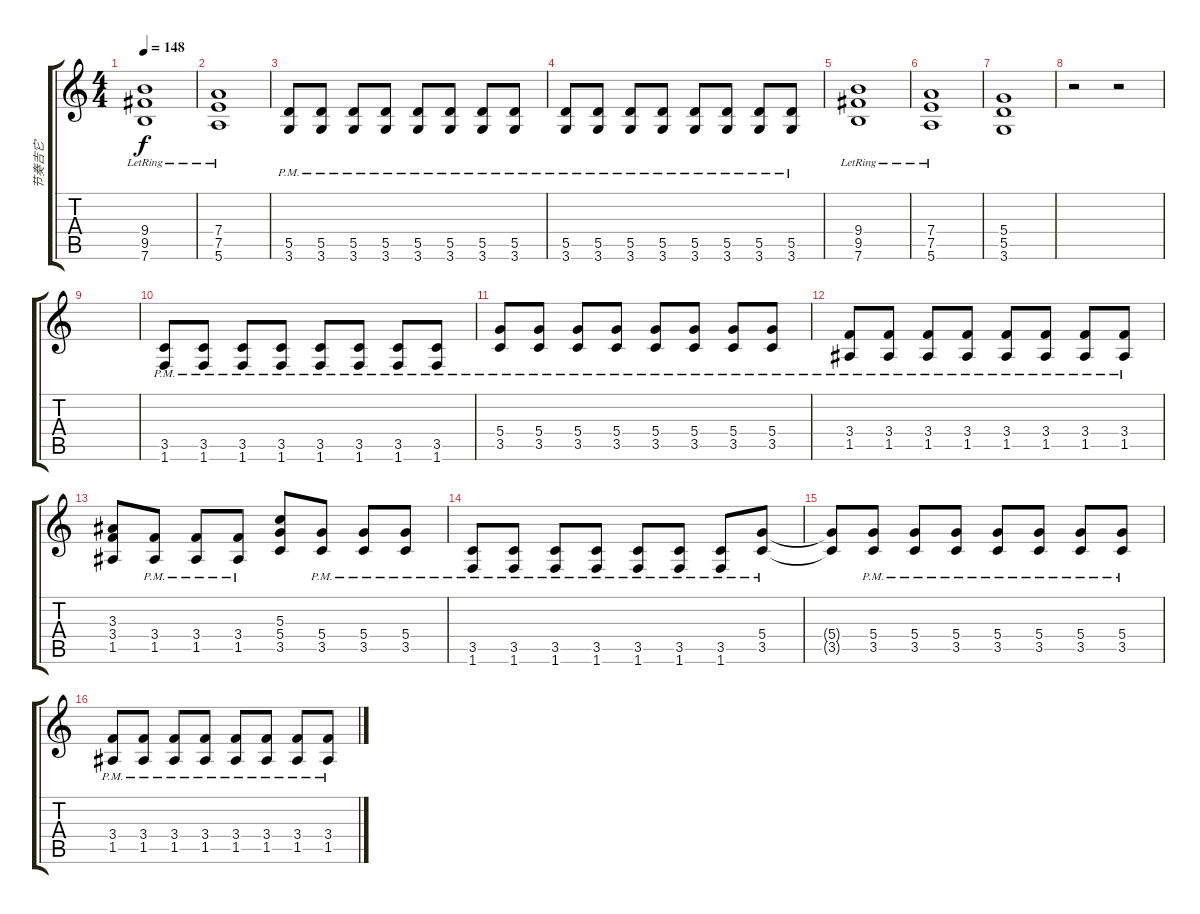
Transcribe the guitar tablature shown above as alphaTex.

\track ("节奏吉它" "节奏吉它") {instrument overdrivenguitar}
\staff {score tabs}
\tuning (E4 B3 G3 D3 A2 E2) {hide}
\ts (4 4)
\tempo 148
\clef g2
\ks c
(9.4{lr} 9.5{lr} 7.6{lr}).1{dy f} |
(7.4{lr} 7.5{lr} 5.6{lr}).1 |
(5.5{pm} 3.6).8 (5.5{pm} 3.6).8 (5.5{pm} 3.6).8 (5.5{pm} 3.6).8 (5.5{pm} 3.6).8 (5.5{pm} 3.6).8 (5.5{pm} 3.6).8 (5.5{pm} 3.6).8 |
(5.5{pm} 3.6).8 (5.5{pm} 3.6).8 (5.5{pm} 3.6).8 (5.5{pm} 3.6).8 (5.5{pm} 3.6).8 (5.5{pm} 3.6).8 (5.5{pm} 3.6).8 (5.5{pm} 3.6).8 |
(9.4{lr} 9.5 7.6).1 |
(7.4{lr} 7.5 5.6).1 |
(5.4 5.5 3.6).1 |
r.2 r.2 |
|
(3.5{pm} 1.6).8 (3.5{pm} 1.6).8 (3.5{pm} 1.6).8 (3.5{pm} 1.6).8 (3.5{pm} 1.6).8 (3.5{pm} 1.6).8 (3.5{pm} 1.6).8 (3.5{pm} 1.6).8 |
(5.4{pm} 3.5).8 (5.4{pm} 3.5).8 (5.4{pm} 3.5).8 (5.4{pm} 3.5).8 (5.4{pm} 3.5).8 (5.4{pm} 3.5).8 (5.4{pm} 3.5).8 (5.4{pm} 3.5).8 |
(3.4{pm} 1.5).8 (3.4{pm} 1.5).8 (3.4{pm} 1.5).8 (3.4{pm} 1.5).8 (3.4{pm} 1.5).8 (3.4{pm} 1.5).8 (3.4{pm} 1.5).8 (3.4{pm} 1.5).8 |
(3.3 3.4 1.5).8 (3.4{pm} 1.5).8 (3.4{pm} 1.5).8 (3.4{pm} 1.5).8 (5.3 5.4 3.5).8 (5.4{pm} 3.5).8 (5.4{pm} 3.5).8 (5.4{pm} 3.5).8 |
(3.5{pm} 1.6).8 (3.5{pm} 1.6).8 (3.5{pm} 1.6).8 (3.5{pm} 1.6).8 (3.5{pm} 1.6).8 (3.5{pm} 1.6).8 (3.5{pm} 1.6).8 (5.4 3.5{pm}).8 |
(5.4{t} 3.5{t}).8 (5.4{pm} 3.5).8 (5.4{pm} 3.5).8 (5.4{pm} 3.5).8 (5.4{pm} 3.5).8 (5.4{pm} 3.5).8 (5.4{pm} 3.5).8 (5.4{pm} 3.5).8 |
(3.4{pm} 1.5).8 (3.4{pm} 1.5).8 (3.4{pm} 1.5).8 (3.4{pm} 1.5).8 (3.4{pm} 1.5).8 (3.4{pm} 1.5).8 (3.4{pm} 1.5).8 (3.4{pm} 1.5).8
